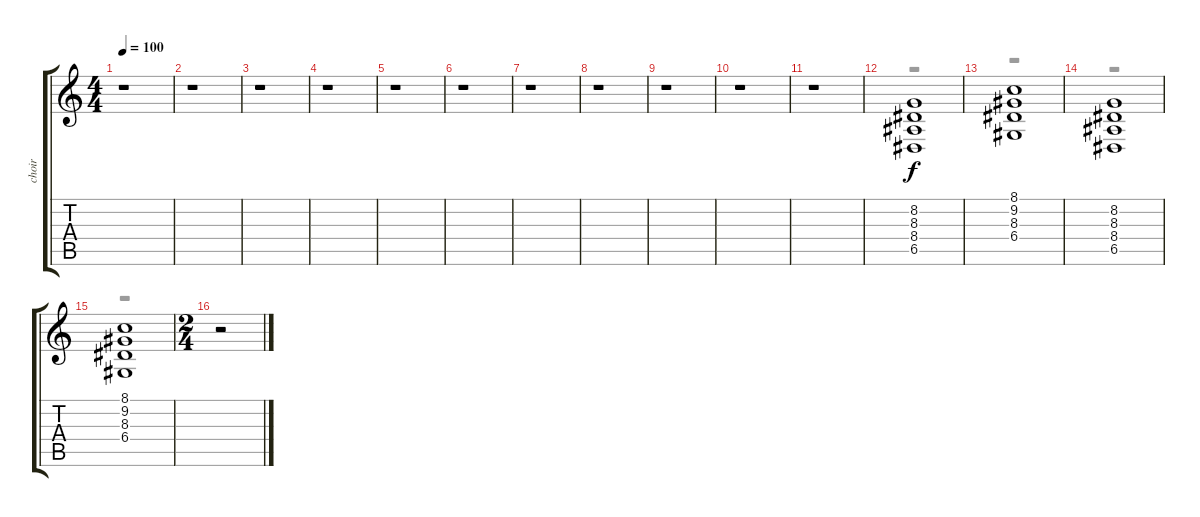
\track ("choir" "choir") {instrument pad4choir}
\staff {score tabs}
\tuning (E4 B3 G3 D3 A2 E2) {hide}
\voice
\ts (4 4)
\tempo 100
\clef g2
\ks c
r.1{dy f} |
r.1 |
r.1 |
r.1 |
r.1 |
r.1 |
r.1 |
r.1 |
r.1 |
r.1 |
r.1 |
(8.2 8.3 8.4 6.5).1 |
(8.1 9.2 8.3 6.4).1 |
(8.2 8.3 8.4 6.5).1 |
(8.1 9.2 8.3 6.4).1 |
\ts (2 4)
r.2
\voice
\clef g2
\ottava regular
\simile none
\ks c
r.1{dy f} |
r.1 |
r.1 |
r.1 |
r.1 |
r.1 |
r.1 |
r.1 |
r.1 |
r.1 |
r.1 |
r.1 |
r.1 |
r.1 |
r.1 |
r.2
